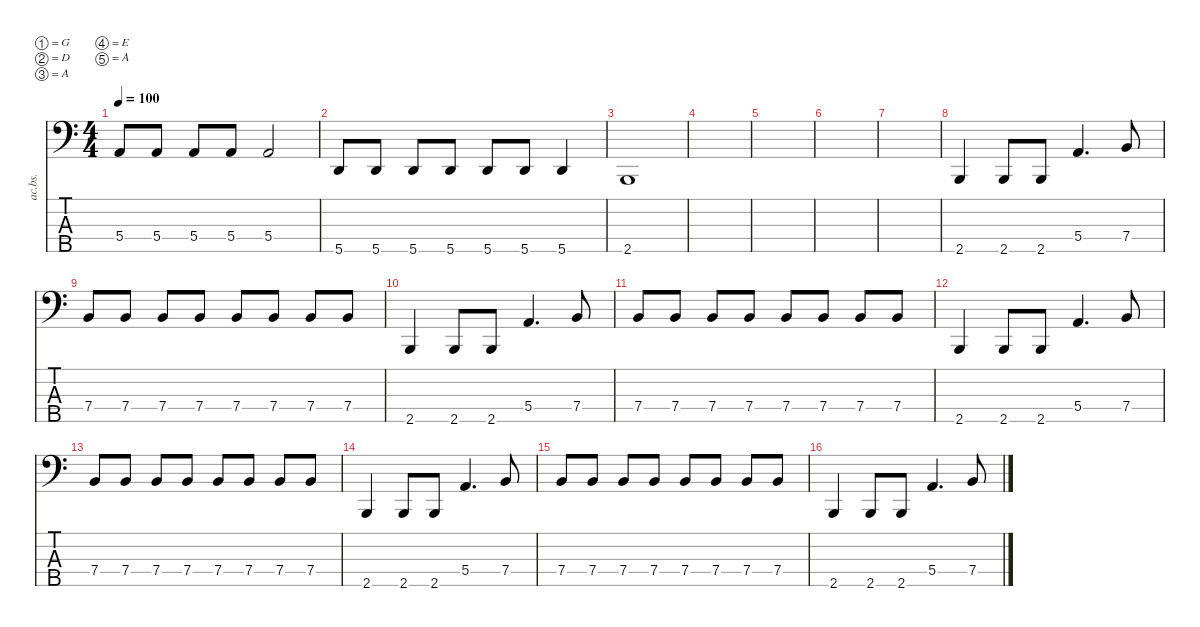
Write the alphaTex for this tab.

\defaultSystemsLayout 4
\hideDynamics
\bracketExtendMode nobrackets
\otherSystemsTrackNameOrientation horizontal
\track ("Liang" "ac.bs.") {instrument acousticbass}
\staff {score tabs}
\tuning (G2 D2 A1 E1 A0)
\ts (4 4)
\tempo 100
\clef f4
\ks c
5.4.8{dy mf beam Up} 5.4.8{beam Up} 5.4.8{beam Up} 5.4.8{beam Up} 5.4.2{beam Up} |
5.5.8{beam Up} 5.5.8{beam Up} 5.5.8{beam Up} 5.5.8{beam Up} 5.5.8{beam Up} 5.5.8{beam Up} 5.5.4{beam Up} |
2.5.1{beam Up} |
|
|
|
|
2.5.4{beam Up} 2.5.8{beam Up} 2.5.8{beam Up} 5.4.4{d beam Up} 7.4.8{beam Up} |
7.4.8{beam Up} 7.4.8{beam Up} 7.4.8{beam Up} 7.4.8{beam Up} 7.4.8{beam Up} 7.4.8{beam Up} 7.4.8{beam Up} 7.4.8{beam Up} |
2.5.4{beam Up} 2.5.8{beam Up} 2.5.8{beam Up} 5.4.4{d beam Up} 7.4.8{beam Up} |
7.4.8{beam Up} 7.4.8{beam Up} 7.4.8{beam Up} 7.4.8{beam Up} 7.4.8{beam Up} 7.4.8{beam Up} 7.4.8{beam Up} 7.4.8{beam Up} |
2.5.4{beam Up} 2.5.8{beam Up} 2.5.8{beam Up} 5.4.4{d beam Up} 7.4.8{beam Up} |
7.4.8{beam Up} 7.4.8{beam Up} 7.4.8{beam Up} 7.4.8{beam Up} 7.4.8{beam Up} 7.4.8{beam Up} 7.4.8{beam Up} 7.4.8{beam Up} |
2.5.4{beam Up} 2.5.8{beam Up} 2.5.8{beam Up} 5.4.4{d beam Up} 7.4.8{beam Up} |
7.4.8{beam Up} 7.4.8{beam Up} 7.4.8{beam Up} 7.4.8{beam Up} 7.4.8{beam Up} 7.4.8{beam Up} 7.4.8{beam Up} 7.4.8{beam Up} |
2.5.4{beam Up} 2.5.8{beam Up} 2.5.8{beam Up} 5.4.4{d beam Up} 7.4.8{beam Up}
